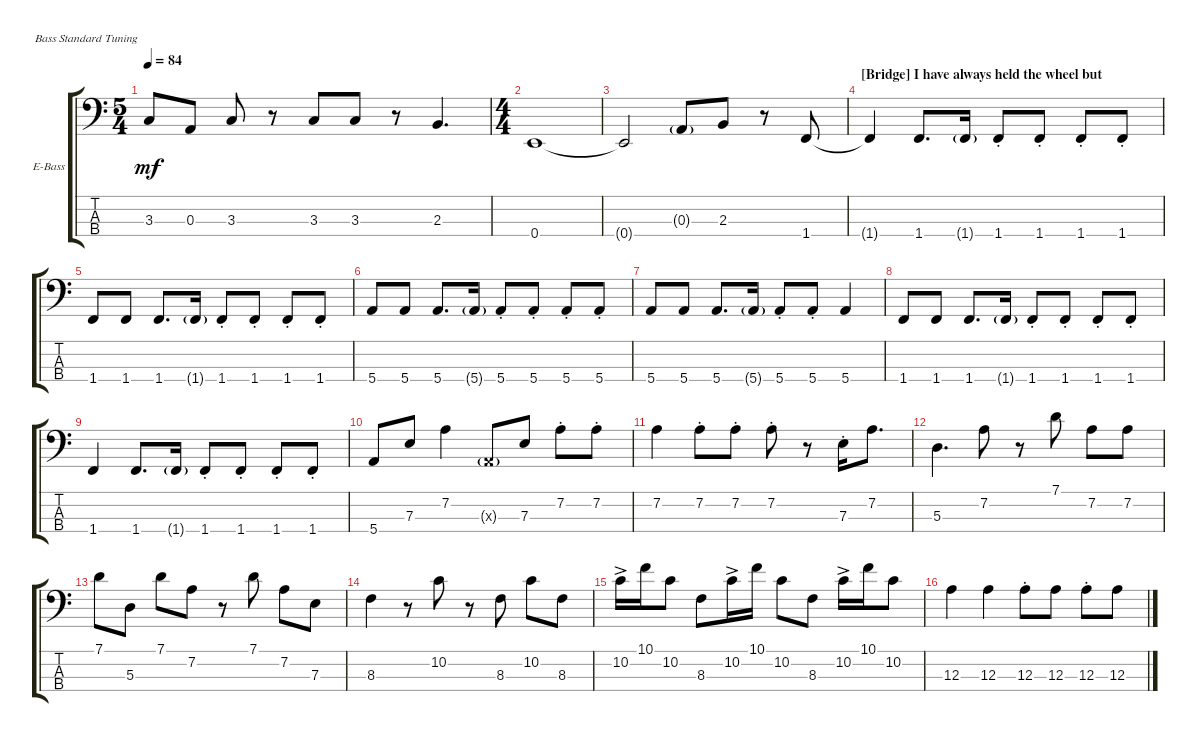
\defaultSystemsLayout 4
\bracketExtendMode groupsimilarinstruments
\firstSystemTrackNameOrientation horizontal
\otherSystemsTrackNameOrientation horizontal
\track ("Electric Bass" "E-Bass") {instrument electricbassfinger}
\staff {score tabs}
\tuning (G2 D2 A1 E1)
\ts (5 4)
\tempo 84
\clef f4
\ks aminor
3.3{t}.8{dy mf} 0.3.8 3.3.8 r.8 3.3.8 3.3.8 r.8 2.3.4{d} |
\ts (4 4)
0.4.1 |
0.4{t}.2 0.3{g}.8 2.3.8 r.8 1.4.8 |
\section ("" "[Bridge] I have always held the wheel but ")
1.4{t}.4 1.4.8{d} 1.4{g}.16 1.4{st}.8 1.4{st}.8 1.4{st}.8 1.4{st}.8 |
1.4.8 1.4.8 1.4.8{d} 1.4{g}.16 1.4{st}.8 1.4{st}.8 1.4{st}.8 1.4{st}.8 |
5.4.8 5.4.8 5.4.8{d} 5.4{g}.16 5.4{st}.8 5.4{st}.8 5.4{st}.8 5.4{st}.8 |
5.4.8 5.4.8 5.4.8{d} 5.4{g}.16 5.4{st}.8 5.4{st}.8 5.4.4 |
1.4.8 1.4.8 1.4.8{d} 1.4{g}.16 1.4{st}.8 1.4{st}.8 1.4{st}.8 1.4{st}.8 |
1.4.4 1.4.8{d} 1.4{g}.16 1.4{st}.8 1.4{st}.8 1.4{st}.8 1.4{st}.8 |
5.4.8 7.3.8 7.2.4 0.3{g x}.8 7.3.8 7.2{st}.8 7.2{st}.8 |
7.2.4 7.2{st}.8 7.2{st}.8 7.2{st}.8 r.8 7.3{st}.16 7.2.8{d} |
5.3.4{d} 7.2.8 r.8 7.1.8 7.2.8 7.2.8 |
7.1.8 5.3.8 7.1.8 7.2.8 r.8 7.1.8 7.2.8 7.3.8 |
8.3.4 r.8 10.2.8 r.8 8.3.8 10.2.8 8.3.8 |
10.2{ac}.16 10.1.16 10.2.8 8.3.8 10.2{ac}.16 10.1.16 10.2.8 8.3.8 10.2{ac}.16 10.1.16 10.2.8 |
12.3.4 12.3.4 12.3{st}.8 12.3.8 12.3{st}.8 12.3.8
